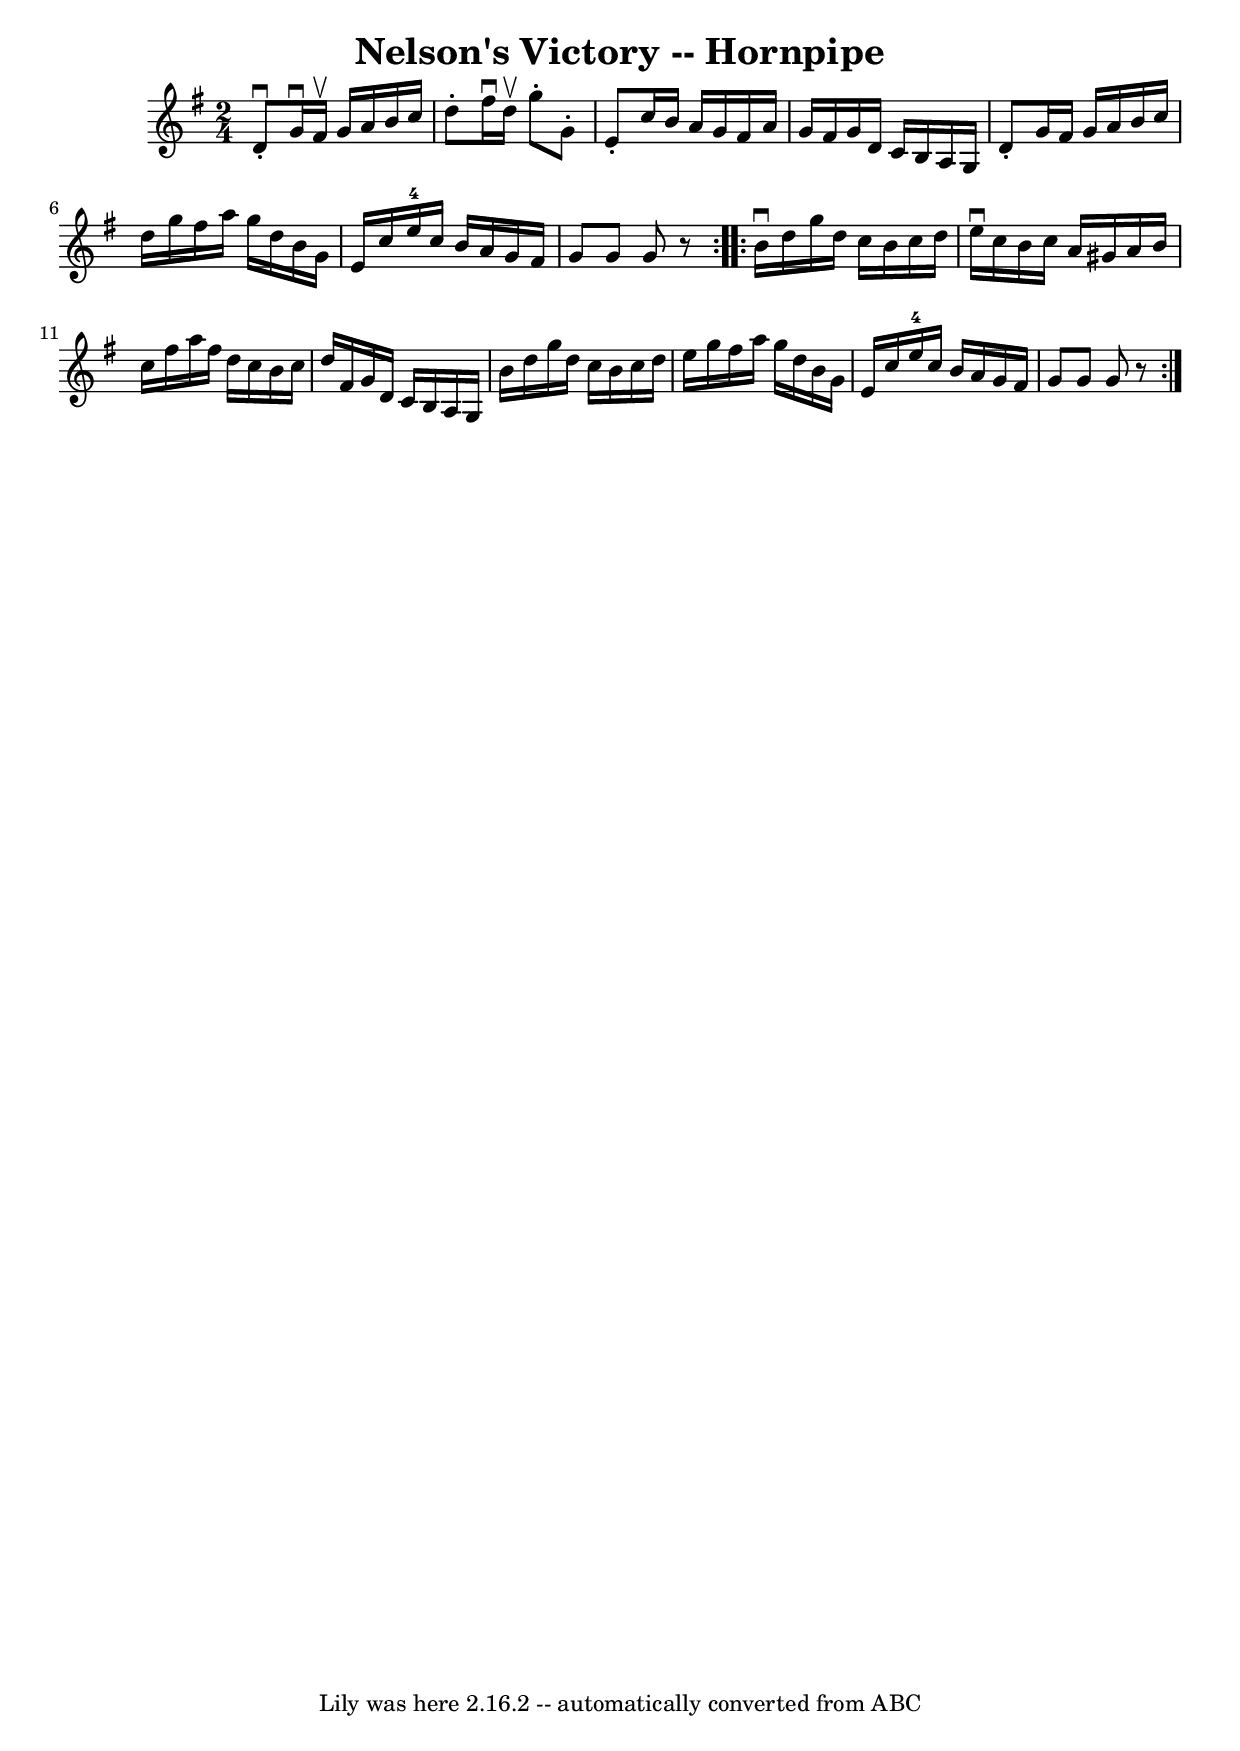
\version "2.16.2"
\include "Mammoth.ily"
\header {
  %% book = "Cole's 1000 Fiddle Tunes"
  crossRefNumber = "1"
  footnotes = ""
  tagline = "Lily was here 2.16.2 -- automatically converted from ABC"
  title = "Nelson's Victory -- Hornpipe"

}
voicedefault =  {



  \repeat volta 2 {

    \time 2/4 
    \key g \major
    d'8^\downbow-. g'16^\downbow fis'16^\upbow   
    g'16 a'16 b'16 c''16  |
    d''8-. fis''16^\downbow d''16^\upbow g''8-. g'8-. |
    e'8-. c''16 b'16 a'16 g'16    
    fis'16 a'16  |
    g'16 fis'16 g'16 d'16 c'16 b16 a16 
    g16  |
    d'8-. g'16 fis'16 g'16 a'16 b'16 c''16   |
    d''16 g''16 fis''16 a''16 g''16 d''16 b'16 g'16  |
    e'16 c''16 e''16-4 c''16 b'16 a'16 g'16    
    fis'16  |
    g'8 g'8 g'8    r8 
  }     
  \repeat volta 2 {
    b'16^\downbow d''16 g''16 d''16 c''16 b'16 c''16 d''16   |
    e''16^\downbow c''16 b'16 c''16 a'16 gis'16 a'16   
    b'16  |
    c''16 fis''16 a''16 fis''16 d''16 c''16    
    b'16 c''16  |
    d''16 fis'16 g'16 d'16 c'16 b16 a16 
    g16  |
    b'16 d''16 g''16 d''16 c''16 b'16 c''16  
    d''16  |
    e''16 g''16 fis''16 a''16 g''16 d''16    
    b'16 g'16  |
    e'16 c''16 e''16-4 c''16 b'16 a'16    
    g'16 fis'16  |
    g'8 g'8 g'8    r8 
  }   

}

\score{
  <<

    \context Staff="default"
    {
      \voicedefault 
      
    }

  >>
  \layout {
    
  }
  \midi {
  }

}
